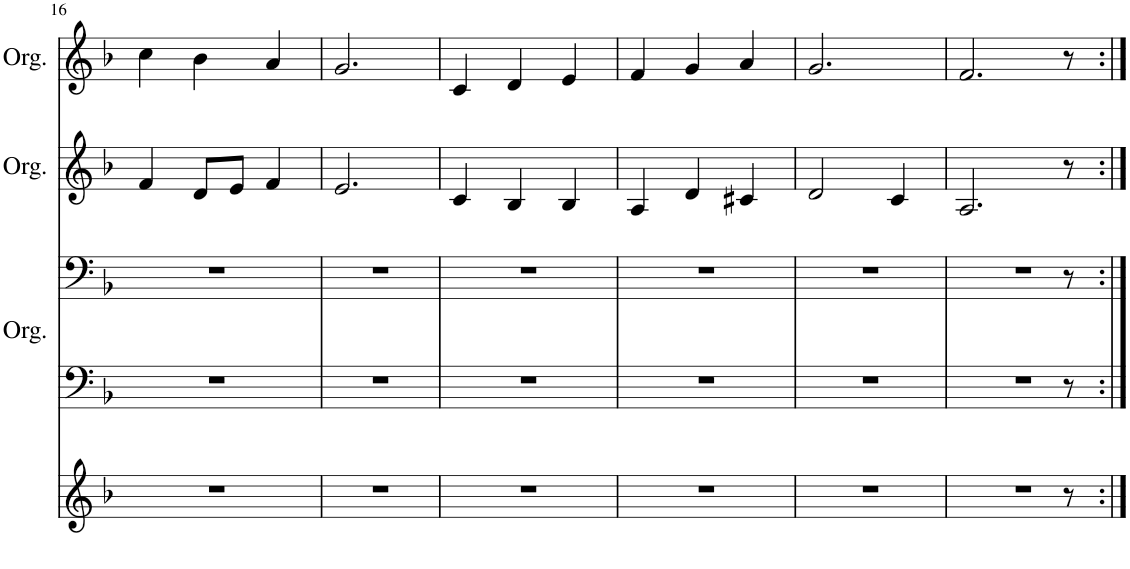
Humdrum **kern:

**kern	**kern	**kern	**kern	**kern
*part4	*part3	*part3	*part2	*part1
*staff5	*staff4	*staff3	*staff2	*staff1
*I"Descant	*I"Organ	*	*I"Organ	*I"Organ
*	*I'Org.	*	*I'Org.	*I'Org.
!!LO:PB:g=z
*clefG2	*clefF4	*clefF4	*clefG2	*clefG2
*k[b-]	*k[b-]	*k[b-]	*k[b-]	*k[b-]
*M3/4	*M3/4	*M3/4	*M3/4	*M3/4
=16	=16	=16	=16	=16
2.r	2.r	2.r	4f/	4cc\
.	.	.	8d/L	4b-\
.	.	.	8e/J	.
.	.	.	4f/	4a/
=17	=17	=17	=17	=17
2.r	2.r	2.r	2.e/	2.g/
=18	=18	=18	=18	=18
2.r	2.r	2.r	4c/	4c/
.	.	.	4B-/	4d/
.	.	.	4B-/	4e/
=19	=19	=19	=19	=19
2.r	2.r	2.r	4A/	4f/
.	.	.	4d/	4g/
.	.	.	4c#X/	4a/
=20	=20	=20	=20	=20
2.r	2.r	2.r	2d/	2.g/
.	.	.	4c/	.
=21	=21	=21	=21	=21
2.r	2.r	2.r	2.A/	2.f/
8r	8r	8r	8r	8r
=:|!	=:|!	=:|!	=:|!	=:|!
*-	*-	*-	*-	*-
